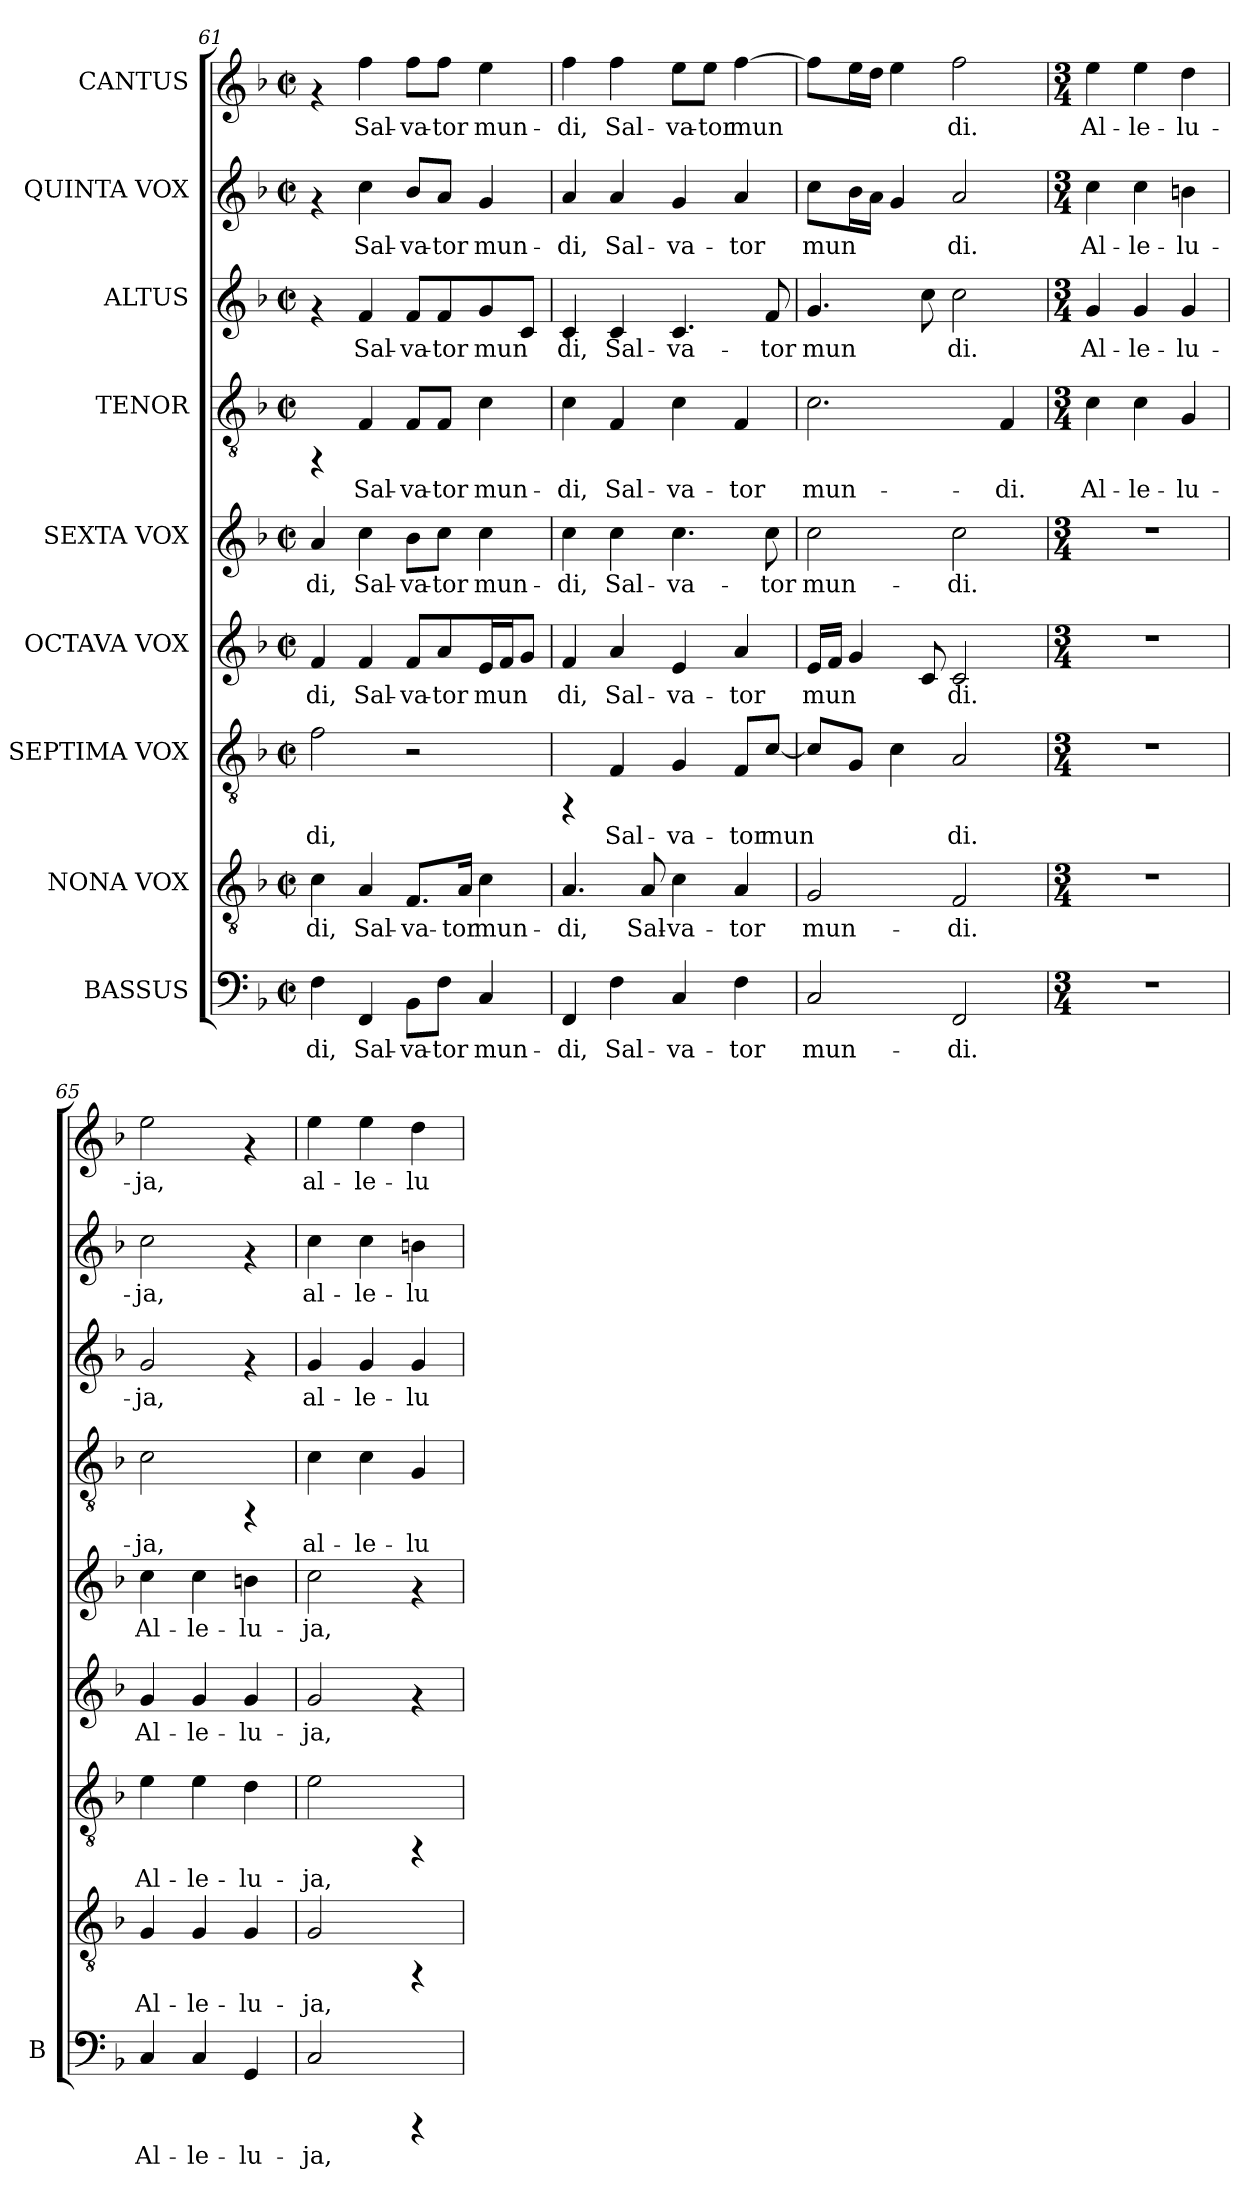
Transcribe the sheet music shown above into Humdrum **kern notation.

**kern	**text	**kern	**text	**kern	**text	**kern	**text	**kern	**text	**kern	**text	**kern	**text	**kern	**text	**kern	**text
*part9	*part9	*part8	*part8	*part7	*part7	*part6	*part6	*part5	*part5	*part4	*part4	*part3	*part3	*part2	*part2	*part1	*part1
*staff9	*staff9	*staff8	*staff8	*staff7	*staff7	*staff6	*staff6	*staff5	*staff5	*staff4	*staff4	*staff3	*staff3	*staff2	*staff2	*staff1	*staff1
*I"BASSUS	*	*I"NONA VOX	*	*I"SEPTIMA VOX	*	*I"OCTAVA VOX	*	*I"SEXTA VOX	*	*I"TENOR	*	*I"ALTUS	*	*I"QUINTA VOX	*	*I"CANTUS	*
*I'B	*	*	*	*	*	*	*	*	*	*	*	*	*	*	*	*	*
!!LO:PB:g=z
*clefF4	*	*clefGv2	*	*clefGv2	*	*clefG2	*	*clefG2	*	*clefGv2	*	*clefG2	*	*clefG2	*	*clefG2	*
*k[b-]	*	*k[b-]	*	*k[b-]	*	*k[b-]	*	*k[b-]	*	*k[b-]	*	*k[b-]	*	*k[b-]	*	*k[b-]	*
*F:	*	*F:	*	*F:	*	*F:	*	*F:	*	*F:	*	*F:	*	*F:	*	*F:	*
*M2/2	*	*M2/2	*	*M2/2	*	*M2/2	*	*M2/2	*	*M2/2	*	*M2/2	*	*M2/2	*	*M2/2	*
*met(c|)	*	*met(c|)	*	*met(c|)	*	*met(c|)	*	*met(c|)	*	*met(c|)	*	*met(c|)	*	*met(c|)	*	*met(c|)	*
=61	=61	=61	=61	=61	=61	=61	=61	=61	=61	=61	=61	=61	=61	=61	=61	=61	=61
!	!LO:LY:b:cj	!	!LO:LY:b:cj	!	!LO:LY:b:cj	!	!LO:LY:b:cj	!	!LO:LY:b:cj	!	!	!	!	!	!	!	!
4F\	-di,	4c\	-di,	2f\	-di,	4f/	-di,	4a/	-di,	4rFF	.	4rf	.	4rf	.	4rf	.
!	!LO:LY:b:cj	!	!LO:LY:b:cj	!	!	!	!LO:LY:b:cj	!	!LO:LY:b:cj	!	!LO:LY:b:cj	!	!LO:LY:b:cj	!	!LO:LY:b:cj	!	!LO:LY:b:cj
4FF/	Sal-	4A/	Sal-	.	.	4f/	Sal-	4cc\	Sal-	4F/	Sal-	4f/	Sal-	4cc\	Sal-	4ff\	Sal-
!	!LO:LY:b:cj	!	!LO:LY:b:cj	!	!	!	!LO:LY:b:cj	!	!LO:LY:b:cj	!	!LO:LY:b:cj	!	!LO:LY:b:cj	!	!LO:LY:b:cj	!	!LO:LY:b:cj
8BB-\L	-va-	8.F/L	-va-	2r	.	8f/L	-va-	8b-\L	-va-	8F/L	-va-	8f/L	-va-	8b-/L	-va-	8ff\L	-va-
!	!LO:LY:b:cj	!	!	!	!	!	!LO:LY:b:cj	!	!LO:LY:b:cj	!	!LO:LY:b:cj	!	!LO:LY:b:cj	!	!LO:LY:b:cj	!	!LO:LY:b:cj
8F\J	-tor	.	.	.	.	8a/	-tor	8cc\J	-tor	8F/J	-tor	8f/	-tor	8a/J	-tor	8ff\J	-tor
!	!	!	!LO:LY:b:cj	!	!	!	!	!	!	!	!	!	!	!	!	!	!
.	.	16A/J	-tor	.	.	.	.	.	.	.	.	.	.	.	.	.	.
!	!LO:LY:b:cj	!	!LO:LY:b:cj	!	!	!	!LO:LY:b:cj	!	!LO:LY:b:cj	!	!LO:LY:b:cj	!	!LO:LY:b:cj	!	!LO:LY:b:cj	!	!LO:LY:b:cj
4C/	mun-	4c\	mun-	.	.	16e/	mun-	4cc\	mun-	4c\	mun-	8g/	mun-	4g/	mun-	4ee\	mun-
!	!	!	!	!	!	!	!LO:LY:b:cj	!	!	!	!	!	!	!	!	!	!
.	.	.	.	.	.	16f/	--	.	.	.	.	.	.	.	.	.	.
!	!	!	!	!	!	!	!LO:LY:b:cj	!	!	!	!	!	!LO:LY:b:cj	!	!	!	!
.	.	.	.	.	.	8g/J	--	.	.	.	.	8c/J	--	.	.	.	.
=62	=62	=62	=62	=62	=62	=62	=62	=62	=62	=62	=62	=62	=62	=62	=62	=62	=62
!	!LO:LY:b:cj	!	!LO:LY:b:cj	!	!	!	!LO:LY:b:cj	!	!LO:LY:b:cj	!	!LO:LY:b:cj	!	!LO:LY:b:cj	!	!LO:LY:b:cj	!	!LO:LY:b:cj
4FF/	-di,	4.A/	-di,	4rFF	.	4f/	-di,	4cc\	-di,	4c\	-di,	4c/	-di,	4a/	-di,	4ff\	-di,
!	!LO:LY:b:cj	!	!	!	!LO:LY:b:cj	!	!LO:LY:b:cj	!	!LO:LY:b:cj	!	!LO:LY:b:cj	!	!LO:LY:b:cj	!	!LO:LY:b:cj	!	!LO:LY:b:cj
4F\	Sal-	.	.	4F/	Sal-	4a/	Sal-	4cc\	Sal-	4F/	Sal-	4c/	Sal-	4a/	Sal-	4ff\	Sal-
!	!	!	!LO:LY:b:cj	!	!	!	!	!	!	!	!	!	!	!	!	!	!
.	.	8A/	Sal-	.	.	.	.	.	.	.	.	.	.	.	.	.	.
!	!LO:LY:b:cj	!	!LO:LY:b:cj	!	!LO:LY:b:cj	!	!LO:LY:b:cj	!	!LO:LY:b:cj	!	!LO:LY:b:cj	!	!LO:LY:b:cj	!	!LO:LY:b:cj	!	!LO:LY:b:cj
4C/	-va-	4c\	-va-	4G/	-va-	4e/	-va-	4.cc\	-va-	4c\	-va-	4.c/	-va-	4g/	-va-	8ee\L	-va-
!	!	!	!	!	!	!	!	!	!	!	!	!	!	!	!	!	!LO:LY:b:cj
.	.	.	.	.	.	.	.	.	.	.	.	.	.	.	.	8ee\J	-tor
!	!LO:LY:b:cj	!	!LO:LY:b:cj	!	!LO:LY:b:cj	!	!LO:LY:b:cj	!	!	!	!LO:LY:b:cj	!	!	!	!LO:LY:b:cj	!	!LO:LY:b:cj
4F\	-tor	4A/	-tor	8F/L	-tor	4a/	-tor	.	.	4F/	-tor	.	.	4a/	-tor	[>4ff\	mun-
!	!	!	!	!	!LO:LY:b:cj	!	!	!	!LO:LY:b:cj	!	!	!	!LO:LY:b:cj	!	!	!	!
.	.	.	.	[<8c/J	mun-	.	.	8cc\	-tor	.	.	8f/	-tor	.	.	.	.
=63	=63	=63	=63	=63	=63	=63	=63	=63	=63	=63	=63	=63	=63	=63	=63	=63	=63
!	!LO:LY:b:cj	!	!LO:LY:b:cj	!	!LO:LY:b:cj	!	!LO:LY:b:cj	!	!LO:LY:b:cj	!	!LO:LY:b:cj	!	!LO:LY:b:cj	!	!LO:LY:b:cj	!	!LO:LY:b:cj
2C/	mun-	2G/	mun-	8c/L]	--	16e/L	mun-	2cc\	mun-	2.c\	mun-	4.g/	mun-	8cc\L	mun-	8ff\L]	--
!	!	!	!	!	!	!	!LO:LY:b:cj	!	!	!	!	!	!	!	!	!	!
.	.	.	.	.	.	16f/J	--	.	.	.	.	.	.	.	.	.	.
!	!	!	!	!	!LO:LY:b:cj	!	!LO:LY:b:cj	!	!	!	!	!	!	!	!LO:LY:b:cj	!	!LO:LY:b:cj
.	.	.	.	8G/J	--	4g/	--	.	.	.	.	.	.	16b-\	--	16ee\	--
!	!	!	!	!	!	!	!	!	!	!	!	!	!	!	!LO:LY:b:cj	!	!LO:LY:b:cj
.	.	.	.	.	.	.	.	.	.	.	.	.	.	16a\J	--	16dd\J	--
!	!	!	!	!	!LO:LY:b:cj	!	!	!	!	!	!	!	!	!	!LO:LY:b:cj	!	!LO:LY:b:cj
.	.	.	.	4c\	--	.	.	.	.	.	.	.	.	4g/	--	4ee\	--
!	!	!	!	!	!	!	!LO:LY:b:cj	!	!	!	!	!	!LO:LY:b:cj	!	!	!	!
.	.	.	.	.	.	8c/	--	.	.	.	.	8cc\	--	.	.	.	.
!	!LO:LY:b:cj	!	!LO:LY:b:cj	!	!LO:LY:b:cj	!	!LO:LY:b:cj	!	!LO:LY:b:cj	!	!	!	!LO:LY:b:cj	!	!LO:LY:b:cj	!	!LO:LY:b:cj
2FF/	-di.	2F/	-di.	2A/	-di.	2c/	-di.	2cc\	-di.	.	.	2cc\	-di.	2a/	-di.	2ff\	-di.
!	!	!	!	!	!	!	!	!	!	!	!LO:LY:b:cj	!	!	!	!	!	!
.	.	.	.	.	.	.	.	.	.	4F/	-di.	.	.	.	.	.	.
=64	=64	=64	=64	=64	=64	=64	=64	=64	=64	=64	=64	=64	=64	=64	=64	=64	=64
*M3/4	*	*M3/4	*	*M3/4	*	*M3/4	*	*M3/4	*	*M3/4	*	*M3/4	*	*M3/4	*	*M3/4	*
!	!	!	!	!	!	!	!	!	!	!	!LO:LY:b:cj	!	!LO:LY:b:cj	!	!LO:LY:b:cj	!	!LO:LY:b:cj
2.r	.	2.r	.	2.r	.	2.r	.	2.r	.	4c\	Al-	4g/	Al-	4cc\	Al-	4ee\	Al-
!	!	!	!	!	!	!	!	!	!	!	!LO:LY:b:cj	!	!LO:LY:b:cj	!	!LO:LY:b:cj	!	!LO:LY:b:cj
.	.	.	.	.	.	.	.	.	.	4c\	-le-	4g/	-le-	4cc\	-le-	4ee\	-le-
!	!	!	!	!	!	!	!	!	!	!	!LO:LY:b:cj	!	!LO:LY:b:cj	!	!LO:LY:b:cj	!	!LO:LY:b:cj
.	.	.	.	.	.	.	.	.	.	4G/	-lu-	4g/	-lu-	4bn\	-lu-	4dd\	-lu-
=65	=65	=65	=65	=65	=65	=65	=65	=65	=65	=65	=65	=65	=65	=65	=65	=65	=65
!	!LO:LY:b:cj	!	!LO:LY:b:cj	!	!LO:LY:b:cj	!	!LO:LY:b:cj	!	!LO:LY:b:cj	!	!LO:LY:b:cj	!	!LO:LY:b:cj	!	!LO:LY:b:cj	!	!LO:LY:b:cj
4C/	Al-	4G/	Al-	4e\	Al-	4g/	Al-	4cc\	Al-	2c\	-ja,	2g/	-ja,	2cc\	-ja,	2ee\	-ja,
!	!LO:LY:b:cj	!	!LO:LY:b:cj	!	!LO:LY:b:cj	!	!LO:LY:b:cj	!	!LO:LY:b:cj	!	!	!	!	!	!	!	!
4C/	-le-	4G/	-le-	4e\	-le-	4g/	-le-	4cc\	-le-	.	.	.	.	.	.	.	.
!	!LO:LY:b:cj	!	!LO:LY:b:cj	!	!LO:LY:b:cj	!	!LO:LY:b:cj	!	!LO:LY:b:cj	!	!	!	!	!	!	!	!
4GG/	-lu-	4G/	-lu-	4d\	-lu-	4g/	-lu-	4bn\	-lu-	4rFF	.	4rf	.	4rf	.	4rf	.
=66	=66	=66	=66	=66	=66	=66	=66	=66	=66	=66	=66	=66	=66	=66	=66	=66	=66
!	!LO:LY:b:cj	!	!LO:LY:b:cj	!	!LO:LY:b:cj	!	!LO:LY:b:cj	!	!LO:LY:b:cj	!	!LO:LY:b:cj	!	!LO:LY:b:cj	!	!LO:LY:b:cj	!	!LO:LY:b:cj
2C/	-ja,	2G/	-ja,	2e\	-ja,	2g/	-ja,	2cc\	-ja,	4c\	al-	4g/	al-	4cc\	al-	4ee\	al-
!	!	!	!	!	!	!	!	!	!	!	!LO:LY:b:cj	!	!LO:LY:b:cj	!	!LO:LY:b:cj	!	!LO:LY:b:cj
.	.	.	.	.	.	.	.	.	.	4c\	-le-	4g/	-le-	4cc\	-le-	4ee\	-le-
!	!	!	!	!	!	!	!	!	!	!	!LO:LY:b:cj	!	!LO:LY:b:cj	!	!LO:LY:b:cj	!	!LO:LY:b:cj
4rCCC	.	4rFF	.	4rFF	.	4rf	.	4rf	.	4G/	-lu-	4g/	-lu-	4bn\	-lu-	4dd\	-lu-
=	=	=	=	=	=	=	=	=	=	=	=	=	=	=	=	=	=
*-	*-	*-	*-	*-	*-	*-	*-	*-	*-	*-	*-	*-	*-	*-	*-	*-	*-
